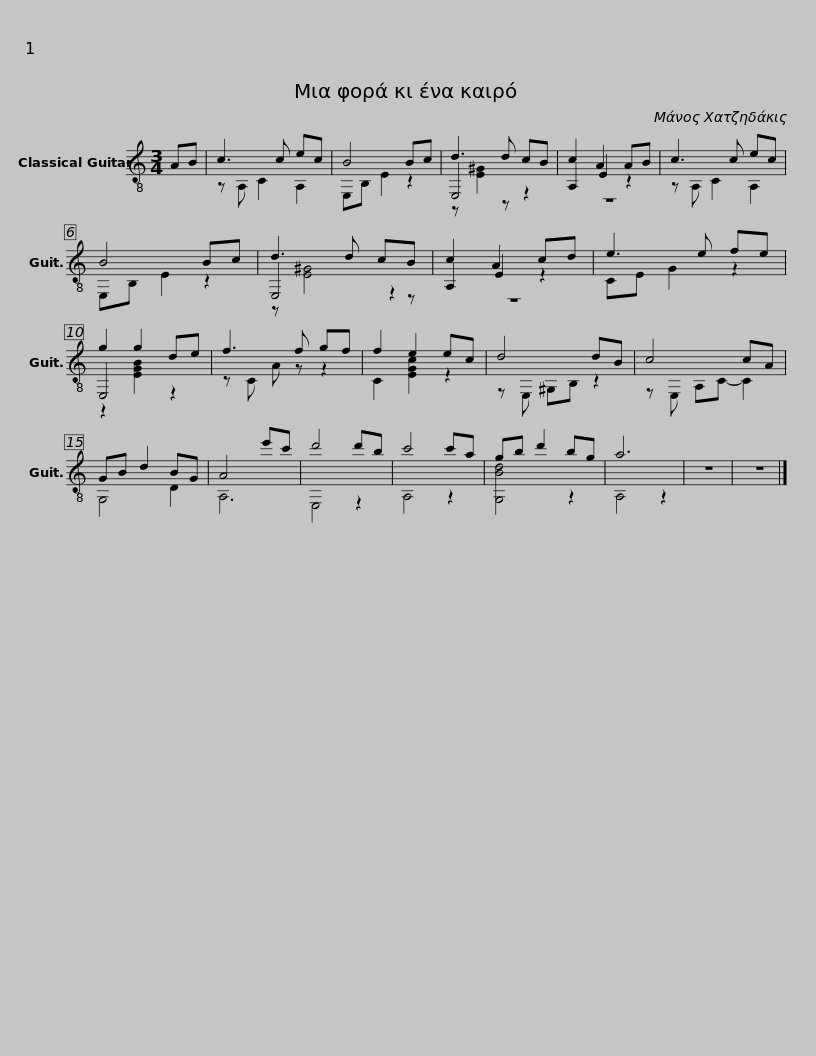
X:1
%%score ( 1 2 3 )
L:1/8
M:3/4
I:linebreak $
K:C
V:1 treble-8
V:2 treble-8
V:3 treble-8
V:1
 AB | c3 c ec | B4 Bc | d3 d cB | c2 A2 AB | %5
 c3 c ec | B4 Bc |$ d3 d cB | c2 A2 cd | e3 e fe | %10
 g2 g2 de | f3 f gf | f2 e2 ec | d4 dB |$ c4 cA | %15
 GB d2 BG | A4 e'c' | d'4 d'b | c'4 c'a | gb d'2 bg | %20
 a6 | z6 | z6 |] %23
V:2
 x2 | z A, C2 A,2 | E,B, E2 z2 | E,4 z2 | A,2 E2 z2 | %5
 z A, C2 A,2 | E,B, E2 z2 |$ E,4 z2 | A,2 E2 z2 | CE G2 z2 | %10
 E,4 z2 | z C A z z2 | C2 [EGc]2 z2 | z E, ^G,B, z2 |$ z E, A,C- C2 | %15
 G,4 D2 | A,6 | E,4 z2 | A,4 z2 | [G,Bd]4 z2 | %20
 A,4 z2 | x6 | x6 |] %23
V:3
 x2 | x6 | x6 | z [E^G]2 z z2 | z6 | %5
 x6 | x6 |$ z [E^G]4 z | z6 | x6 | %10
 z2 [EGB]2 z2 | x6 | x6 | x6 |$ x6 | %15
 x6 | x6 | x6 | x6 | x6 | %20
 x6 | x6 | x6 |] %23
